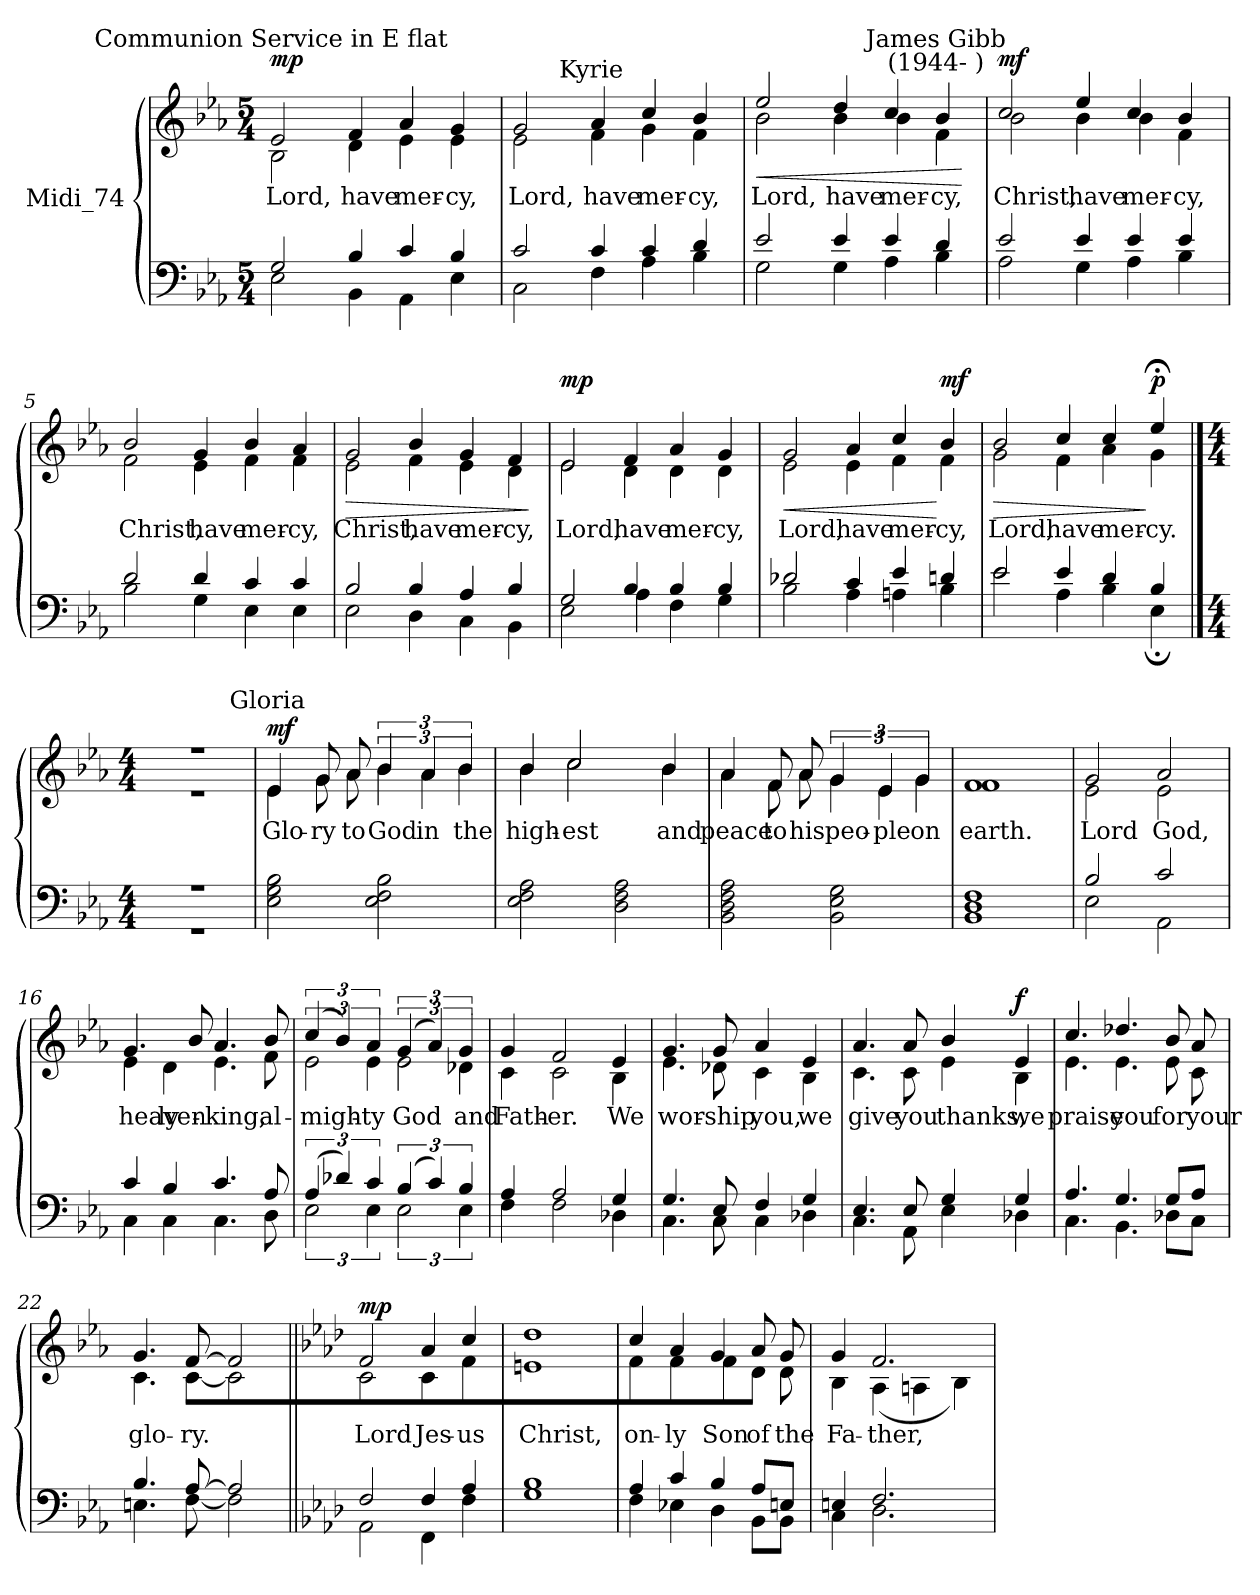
**kern	**kern	**text	**dynam
*part2	*part1	*part1	*part1
*staff2	*staff1	*staff1	*staff1
*I"Midi_74	*	*	*
*clefF4	*clefG2	*	*
*k[b-e-a-]	*k[b-e-a-]	*	*
*E-:	*E-:	*	*
*M5/4	*M5/4	*	*
*MM90	*MM90	*	*
=1	=1	=1	=1
*^	*^	*	*
!	!	!LO:TX:a:cj:t=Communion Service in E flat	!	!	!
!	!	!	!	!LO:LY:b	!LO:DY:b
2G/	2E-\	2e-/	2B-\	Lord,	mp
!	!	!	!	!LO:LY:b	!
4B-/	4BB-\	4f/	4d\	have	.
!	!	!	!	!LO:LY:b	!
4c/	4AA-\	4a-/	4e-\	mer-	.
!	!	!	!	!LO:LY:b	!
4B-/	4E-\	4g/	4e-\	-cy,	.
=2	=2	=2	=2	=2	=2
!	!	!	!	!LO:LY:b	!
2c/	2C\	2g/	2e-\	Lord,	.
!	!	!LO:TX:a:cj:t=Kyrie	!	!	!
!	!	!	!	!LO:LY:b	!
4c/	4F\	4a-/	4f\	have	.
!	!	!	!	!LO:LY:b	!
4c/	4A-\	4cc/	4g\	mer-	.
!	!	!	!	!LO:LY:b	!
4d/	4B-\	4b-/	4f\	-cy,	.
=3	=3	=3	=3	=3	=3
!	!	!	!	!LO:LY:b	!LO:HP:b
2e-/	2G\	2ee-/	2b-\	Lord,	<
!	!	!	!	!LO:LY:b	!
4e-/	4G\	4dd/	4b-\	have	.
!	!	!	!	!LO:LY:b	!
4e-/	4A-\	4cc/	4b-\	mer-	.
!	!	!LO:TX:a:cj:t=James Gibb\n(1944- )	!	!	!
!	!	!	!	!LO:LY:b	!
4d/	4B-\	4b-/	4f\	-cy,	.
*v	*v	*	*	*	*
*	*v	*v	*	*
.	.	.	[
!!LO:LB:g=z
=4	=4	=4	=4
*^	*^	*	*
!	!	!	!	!LO:LY:b	!LO:DY:b
2e-/	2A-\	2cc/	2b-\	Christ,	mf
!	!	!	!	!LO:LY:b	!
4e-/	4G\	4ee-/	4b-\	have	.
!	!	!	!	!LO:LY:b	!
4e-/	4A-\	4cc/	4b-\	mer-	.
!	!	!	!	!LO:LY:b	!
4e-/	4B-\	4b-/	4f\	-cy,	.
=5	=5	=5	=5	=5	=5
!	!	!	!	!LO:LY:b	!
2d/	2B-\	2b-/	2f\	Christ,	.
!	!	!	!	!LO:LY:b	!
4d/	4G\	4g/	4e-\	have	.
!	!	!	!	!LO:LY:b	!
4c/	4E-\	4b-/	4f\	mer-	.
!	!	!	!	!LO:LY:b	!
4c/	4E-\	4a-/	4f\	-cy,	.
=6	=6	=6	=6	=6	=6
!	!	!	!	!LO:LY:b	!LO:HP:b
2B-/	2E-\	2g/	2e-\	Christ,	>
!	!	!	!	!LO:LY:b	!
4B-/	4D\	4b-/	4f\	have	.
!	!	!	!	!LO:LY:b	!
4A-/	4C\	4g/	4e-\	mer-	.
!	!	!	!	!LO:LY:b	!
4B-/	4BB-\	4f/	4d\	-cy,	.
*v	*v	*	*	*	*
*	*v	*v	*	*
.	.	.	]
!!LO:LB:g=z
=7	=7	=7	=7
*^	*^	*	*
!	!	!	!	!LO:LY:b	!LO:DY:b
2G/	2E-\	2e-/	2e-\	Lord,	mp
!	!	!	!	!LO:LY:b	!
4B-/	4A-\	4f/	4d\	have	.
!	!	!	!	!LO:LY:b	!
4B-/	4F\	4a-/	4d\	mer-	.
!	!	!	!	!LO:LY:b	!
4B-/	4G\	4g/	4d\	-cy,	.
=8	=8	=8	=8	=8	=8
!	!	!	!	!LO:LY:b	!LO:HP:b
2d-X/	2B-\	2g/	2e-\	Lord,	<
!	!	!	!	!LO:LY:b	!
4c/	4A-\	4a-/	4e-\	have	.
!	!	!	!	!LO:LY:b	!
4e-/	4An\	4cc/	4f\	mer-	.
!	!	!	!	!LO:LY:b	!LO:DY:n=1:b
4dn/	4B-\	4b-/	4f\	-cy,	[ mf
=9	=9	=9	=9	=9	=9
!	!	!	!	!LO:LY:b	!LO:HP:b
2e-/	2e-\	2b-/	2g\	Lord,	>
!	!	!	!	!LO:LY:b	!
4e-/	4A-\	4cc/	4f\	have	.
!	!	!	!	!LO:LY:b	!
4d/	4B-\	4cc/	4a-\	mer-	.
!	!	!	!	!LO:LY:b	!LO:DY:n=1:b
4B-/	4E-;\	4ee-;</	4g\	-cy.	] p
!!LO:LB:g=z	!!
==10	==10	==10	==10	==10	==10
*M4/4	*	*M4/4	*	*	*
*	*	*MM108	*	*	*
1r	1r	1r	1r	.	.
=11	=11	=11	=11	=11	=11
!	!	!LO:TX:a:cj:t=Gloria	!	!	!
!	!	!	!	!LO:LY:b	!LO:DY:b
1ryy	2E-\ 2G\ 2B-\	4e-/	4e-\	Glo-	mf
!	!	!	!	!LO:LY:b	!
.	.	8g/	8g\	-ry	.
!	!	!	!	!LO:LY:b	!
.	.	8a-/	8a-\	to	.
!	!	!	!	!LO:LY:b	!
.	2E-\ 2F\ 2B-\	6b-/	6b-\	God	.
!	!	!	!	!LO:LY:b	!
.	.	6a-/	6a-\	in	.
!	!	!	!	!LO:LY:b	!
.	.	6b-/	6b-\	the	.
=12	=12	=12	=12	=12	=12
!	!	!	!	!LO:LY:b	!
1ryy	2E-\ 2F\ 2A-\	4b-/	4b-\	high-	.
!	!	!	!	!LO:LY:b	!
.	.	2cc/	2cc\	-est	.
.	2D\ 2F\ 2A-\	.	.	.	.
!	!	!	!	!LO:LY:b	!
.	.	4b-/	4b-\	and	.
=13	=13	=13	=13	=13	=13
!	!	!	!	!LO:LY:b	!
1ryy	2BB-\ 2D\ 2F\ 2A-\	4a-/	4a-\	peace	.
!	!	!	!	!LO:LY:b	!
.	.	8f/	8f\	to	.
!	!	!	!	!LO:LY:b	!
.	.	8a-/	8a-\	his	.
!	!	!	!	!LO:LY:b	!
.	2BB-\ 2E-\ 2G\	6g/	6g\	peo-	.
!	!	!	!	!LO:LY:b	!
.	.	6e-/	6e-\	-ple	.
!	!	!	!	!LO:LY:b	!
.	.	6g/	6g\	on	.
=14	=14	=14	=14	=14	=14
!	!	!	!	!LO:LY:b	!
1ryy	1BB-\ 1D\ 1F\	1f/	1f\	earth.	.
=15	=15	=15	=15	=15	=15
!	!	!	!	!LO:LY:b	!
2B-/	2E-\	2g/	2e-\	Lord	.
!	!	!	!	!LO:LY:b	!
2c/	2AA-\	2a-/	2e-\	God,	.
!!LO:LB:g=z	!!
=16	=16	=16	=16	=16	=16
!	!	!	!	!LO:LY:b	!
4c/	4C\	4.g/	4e-\	heaven-	.
!	!	!	!	!LO:LY:b	!
4B-/	4C\	.	4d\	-ly	.
.	.	8b-/	.	.	.
!	!	!	!	!LO:LY:b	!
4.c/	4.C\	4.a-/	4.e-\	king,	.
!	!	!	!	!LO:LY:b	!
8A-/	8D\	8b-/	8f\	al-	.
=17	=17	=17	=17	=17	=17
!	!	!	!	!LO:LY:b	!
(>6A-/	3E-\	(>6cc/	3e-\	-migh-	.
6d-X/)	.	6b-/)	.	.	.
!	!	!	!	!LO:LY:b	!
6c/	6E-\	6a-/	6e-\	-ty	.
!	!	!	!	!LO:LY:b	!
(>6B-/	3E-\	(>6g/	3e-\	God	.
6c/)	.	6a-/)	.	.	.
!	!	!	!	!LO:LY:b	!
6B-/	6E-\	6g/	6d-X\	and	.
=18	=18	=18	=18	=18	=18
!	!	!	!	!LO:LY:b	!
4A-/	4F\	4g/	4c\	Fath-	.
!	!	!	!	!LO:LY:b	!
2A-/	2F\	2f/	2c\	-er.	.
!	!	!	!	!LO:LY:b	!
4G/	4D-X\	4e-/	4B-\	We	.
=19	=19	=19	=19	=19	=19
!	!	!	!	!LO:LY:b	!
4.G/	4.C\	4.g/	4.e-\	wor-	.
!	!	!	!	!LO:LY:b	!
8E-/	8C\	8g/	8d-X\	-ship	.
!	!	!	!	!LO:LY:b	!
4F/	4C\	4a-/	4c\	you,	.
!	!	!	!	!LO:LY:b	!
4G/	4D-X\	4e-/	4B-\	we	.
=20	=20	=20	=20	=20	=20
!	!	!	!	!LO:LY:b	!
4.E-/	4.C\	4.a-/	4.c\	give	.
!	!	!	!	!LO:LY:b	!
8E-/	8AA-\	8a-/	8c\	you	.
!	!	!	!	!LO:LY:b	!
4G/	4E-\	4b-/	4e-\	thanks,	.
!	!	!	!	!LO:LY:b	!LO:DY:b
4G/	4D-X\	4e-/	4B-\	we	f
!!LO:LB:g=z	!!
=21	=21	=21	=21	=21	=21
!	!	!	!	!LO:LY:b	!
4.A-/	4.C\	4.cc/	4.e-\	praise	.
!	!	!	!	!LO:LY:b	!
4.G/	4.BB-\	4.dd-X/	4.e-\	you	.
!	!	!	!	!LO:LY:b	!
8G/L	8D-X\L	8b-/	8e-\	for	.
!	!	!	!	!LO:LY:b	!
8A-/J	8C\J	8a-/	8c\	your	.
=22	=22	=22	=22	=22	=22
!	!	!	!	!LO:LY:b	!
4.B-/	4.En\	4.g/	4.c\	glo-	.
!	!	!	!	!LO:LY:b	!
[8A-/	[8F\	[8f/	[8c\L	-ry.	.
2A-/]	2F\]	2f/]	2c\]	.	.
=23||	=23||	=23||	=23||	=23||	=23||
*k[b-e-a-d-]	*	*k[b-e-a-d-]	*	*	*
*A-:	*	*A-:	*	*	*
*	*	*MM100	*	*	*
!	!	!	!	!LO:LY:b	!LO:DY:b
2F/	2AA-\	2f/	2c\	Lord	mp
!	!	!	!	!LO:LY:b	!
4F/	4FF\	4a-/	4c\	Jes-	.
!	!	!	!	!LO:LY:b	!
4A-/	4F\	4cc/	4f\	-us	.
=24	=24	=24	=24	=24	=24
!	!	!	!	!LO:LY:b	!
1B-/	1G\	1dd-/	1en\	Christ,	.
=25	=25	=25	=25	=25	=25
!	!	!	!	!LO:LY:b	!
4A-/	4F\	4cc/	4f\	on-	.
!	!	!	!	!LO:LY:b	!
4c/	4E-X\	4a-/	4f\	-ly	.
!	!	!	!	!LO:LY:b	!
4B-/	4D-\	4g/	4f\	Son	.
!	!	!	!	!LO:LY:b	!
8A-/L	8BB-\L	8a-/J	8d-\	of	.
!	!	!	!	!LO:LY:b	!
8En/J	8BB-\J	8g/	8d-\	the	.
=26	=26	=26	=26	=26	=26
!	!	!	!	!LO:LY:b	!
4En/	4C\	4g/	4B-\	Fa-	.
!	!	!	!	!LO:LY:b	!
2.F/	2.D-\	2.f/	(<4A-\	-ther,	.
.	.	.	4An\	.	.
.	.	.	4B-\)	.	.
*v	*v	*	*	*	*
*	*v	*v	*	*
=	=	=	=
*-	*-	*-	*-
